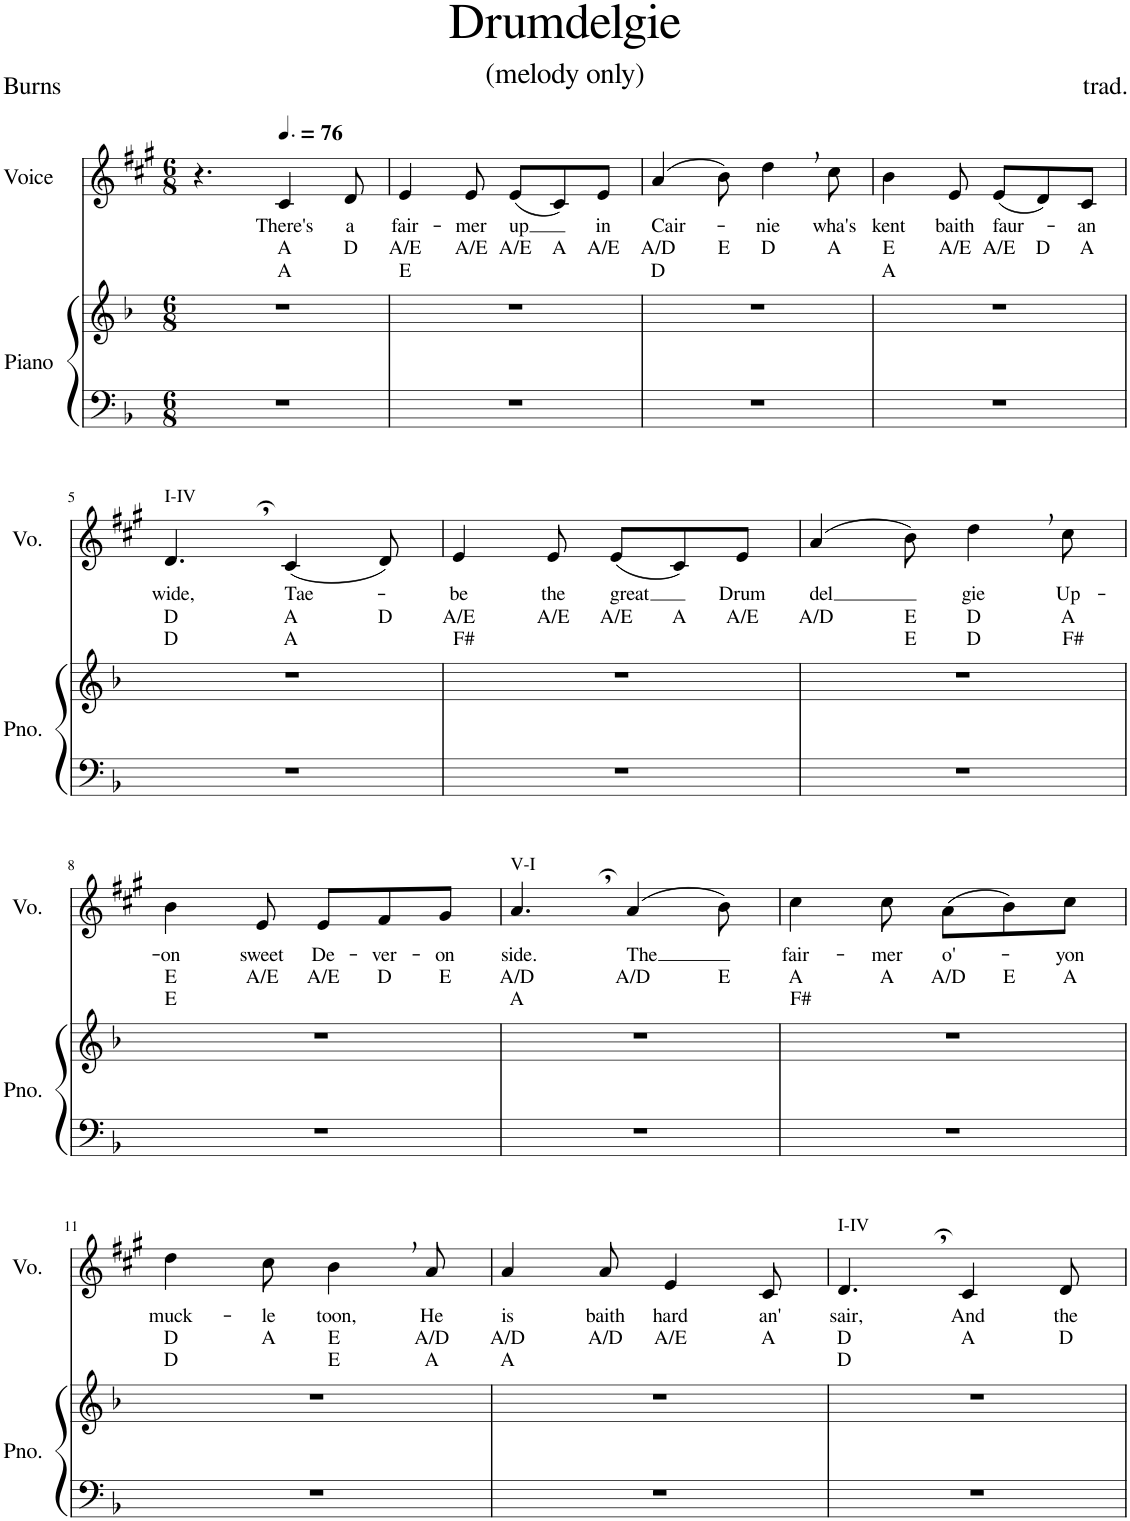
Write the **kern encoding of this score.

**kern	**kern	**kern	**text	**text	**text
*part2	*part2	*part1	*part1	*part1	*part1
*staff3	*staff2	*staff1	*staff1	*staff1	*staff1
*I"Piano	*	*I"Voice	*	*	*
*I'Pno.	*	*I'Vo.	*	*	*
*clefF4	*clefG2	*clefG2	*	*	*
*k[b-]	*k[b-]	*k[f#c#g#]	*	*	*
*M6/8	*M6/8	*M6/8	*	*	*
=1	=1	=1	=1	=1	=1
2.r	2.r	4.r	.	.	.
*	*	*MM114	*	*	*
!	!	!	!LO:LY:b	!LO:LY:b	!LO:LY:b
.	.	4c#/	There's	A	A
!	!	!	!LO:LY:b	!LO:LY:b	!
.	.	8d/	a	D	.
=2	=2	=2	=2	=2	=2
!	!	!	!LO:LY:b	!LO:LY:b	!LO:LY:b
2.r	2.r	4e/	fair-	A/E	E
!	!	!	!LO:LY:b	!LO:LY:b	!
.	.	8e/	-mer	A/E	.
!	!	!	!LO:LY:b	!LO:LY:b	!
.	.	(8e/L	up	A/E	.
!	!	!	!	!LO:LY:b	!
.	.	8c#/)	.	A	.
!	!	!	!LO:LY:b	!LO:LY:b	!
.	.	8e/J	in	A/E	.
=3	=3	=3	=3	=3	=3
!	!	!	!LO:LY:b	!LO:LY:b	!LO:LY:b
2.r	2.r	(4a/	Cair-	A/D	D
!	!	!	!	!LO:LY:b	!
.	.	8b\)	.	E	.
!	!	!	!LO:LY:b	!LO:LY:b	!
.	.	4dd,\	-nie	D	.
!	!	!	!LO:LY:b	!LO:LY:b	!
.	.	8cc#\	wha's	A	.
=4	=4	=4	=4	=4	=4
!	!	!	!LO:LY:b	!LO:LY:b	!LO:LY:b
2.r	2.r	4b\	kent	E	A
!	!	!	!LO:LY:b	!LO:LY:b	!
.	.	8e/	baith	A/E	.
!	!	!	!LO:LY:b	!LO:LY:b	!
.	.	(8e/L	faur-	A/E	.
!	!	!	!	!LO:LY:b	!
.	.	8d/)	.	D	.
!	!	!	!LO:LY:b	!LO:LY:b	!
.	.	8c#/J	-an	A	.
!!LO:LB:g=z
=5	=5	=5	=5	=5	=5
!	!	!LO:TX:a:t=I-IV	!	!	!
!	!	!	!LO:LY:b	!LO:LY:b	!LO:LY:b
2.r	2.r	4.d,/	wide,	D	D
!	!	!	!LO:LY:b	!LO:LY:b	!LO:LY:b
.	.	(4c#/	Tae-	A	A
!	!	!	!	!LO:LY:b	!
.	.	8d/)	.	D	.
=6	=6	=6	=6	=6	=6
!	!	!	!LO:LY:b	!LO:LY:b	!LO:LY:b
2.r	2.r	4e/	-be	A/E	F#
!	!	!	!LO:LY:b	!LO:LY:b	!
.	.	8e/	the	A/E	.
!	!	!	!LO:LY:b	!LO:LY:b	!
.	.	(8e/L	great	A/E	.
!	!	!	!	!LO:LY:b	!
.	.	8c#/)	.	A	.
!	!	!	!LO:LY:b	!LO:LY:b	!
.	.	8e/J	Drum	A/E	.
=7	=7	=7	=7	=7	=7
!	!	!	!LO:LY:b	!LO:LY:b	!
2.r	2.r	(4a/	del	A/D	.
!	!	!	!	!LO:LY:b	!LO:LY:b
.	.	8b\)	.	E	E
!	!	!	!LO:LY:b	!LO:LY:b	!LO:LY:b
.	.	4dd,\	gie	D	D
!	!	!	!LO:LY:b	!LO:LY:b	!LO:LY:b
.	.	8cc#\	Up-	A	F#
!!LO:LB:g=z
=8	=8	=8	=8	=8	=8
!	!	!	!LO:LY:b	!LO:LY:b	!LO:LY:b
2.r	2.r	4b\	-on	E	E
!	!	!	!LO:LY:b	!LO:LY:b	!
.	.	8e/	sweet	A/E	.
!	!	!	!LO:LY:b	!LO:LY:b	!
.	.	8e/L	De-	A/E	.
!	!	!	!LO:LY:b	!LO:LY:b	!
.	.	8f#/	-ver-	D	.
!	!	!	!LO:LY:b	!LO:LY:b	!
.	.	8g#/J	-on	E	.
=9	=9	=9	=9	=9	=9
!	!	!LO:TX:a:t=V-I	!	!	!
!	!	!	!LO:LY:b	!LO:LY:b	!LO:LY:b
2.r	2.r	4.a,/	side.	A/D	A
!	!	!	!LO:LY:b	!LO:LY:b	!
.	.	(4a/	The	A/D	.
!	!	!	!	!LO:LY:b	!
.	.	8b\)	.	E	.
=10	=10	=10	=10	=10	=10
!	!	!	!LO:LY:b	!LO:LY:b	!LO:LY:b
2.r	2.r	4cc#\	fair-	A	F#
!	!	!	!LO:LY:b	!LO:LY:b	!
.	.	8cc#\	-mer	A	.
!	!	!	!LO:LY:b	!LO:LY:b	!
.	.	(8a\L	o'-	A/D	.
!	!	!	!	!LO:LY:b	!
.	.	8b\)	.	E	.
!	!	!	!LO:LY:b	!LO:LY:b	!
.	.	8cc#\J	-yon	A	.
!!LO:LB:g=z
=11	=11	=11	=11	=11	=11
!	!	!	!LO:LY:b	!LO:LY:b	!LO:LY:b
2.r	2.r	4dd\	muck-	D	D
!	!	!	!LO:LY:b	!LO:LY:b	!
.	.	8cc#\	-le	A	.
!	!	!	!LO:LY:b	!LO:LY:b	!LO:LY:b
.	.	4b,\	toon,	E	E
!	!	!	!LO:LY:b	!LO:LY:b	!LO:LY:b
.	.	8a/	He	A/D	A
=12	=12	=12	=12	=12	=12
!	!	!	!LO:LY:b	!LO:LY:b	!LO:LY:b
2.r	2.r	4a/	is	A/D	A
!	!	!	!LO:LY:b	!LO:LY:b	!
.	.	8a/	baith	A/D	.
!	!	!	!LO:LY:b	!LO:LY:b	!
.	.	4e/	hard	A/E	.
!	!	!	!LO:LY:b	!LO:LY:b	!
.	.	8c#/	an'	A	.
=13	=13	=13	=13	=13	=13
!	!	!LO:TX:a:t=I-IV	!	!	!
!	!	!	!LO:LY:b	!LO:LY:b	!LO:LY:b
2.r	2.r	4.d,/	sair,	D	D
!	!	!	!LO:LY:b	!LO:LY:b	!
.	.	4c#/	And	A	.
!	!	!	!LO:LY:b	!LO:LY:b	!
.	.	8d/	the	D	.
=	=	=	=	=	=
*-	*-	*-	*-	*-	*-
